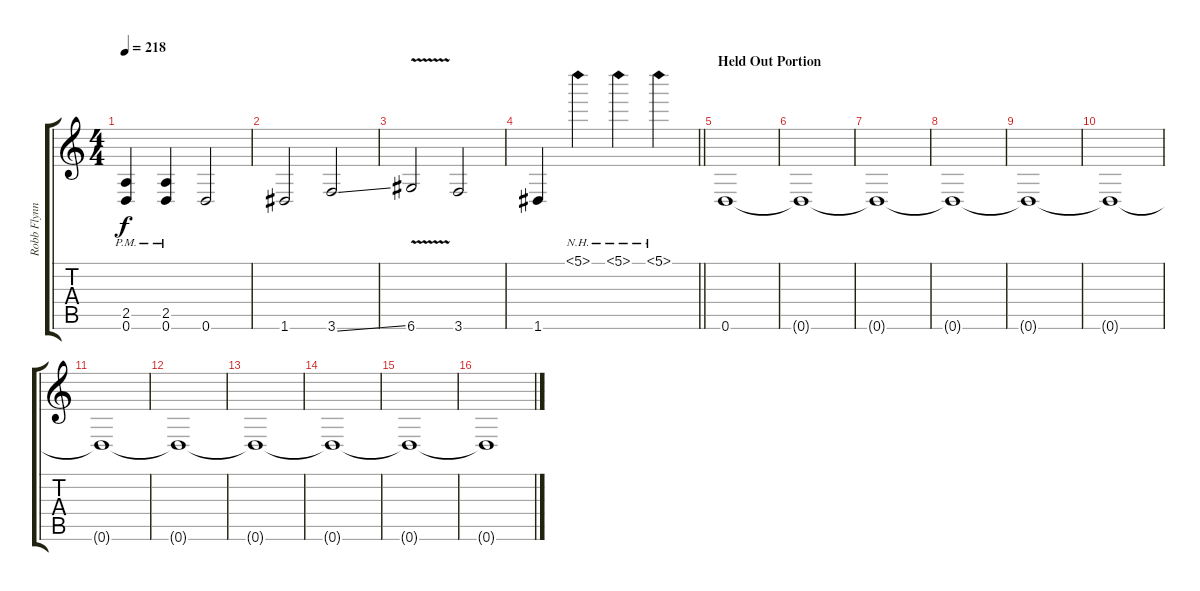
\track ("Robb Flynn" "Robb Flynn") {instrument distortionguitar}
\staff {score tabs}
\tuning (D4 A3 F3 C3 G2 D2) {hide}
\ts (4 4)
\tempo 218
\clef g2
\ks c
(2.5{pm} 0.6{pm}).4{dy f} (2.5{pm} 0.6{pm}).4 0.6.2 |
1.6.2 3.6{ss}.2 |
6.6{v}.2 3.6.2 |
\barLineRight lightlight
1.6.4 5.1{nh}.4 5.1{nh}.4 5.1{nh}.4 |
\section ("" "Held Out Portion")
0.6.1 |
0.6{t}.1 |
0.6{t}.1 |
0.6{t}.1 |
0.6{t}.1 |
0.6{t}.1 |
0.6{t}.1 |
0.6{t}.1 |
0.6{t}.1 |
0.6{t}.1 |
0.6{t}.1 |
0.6{t}.1
